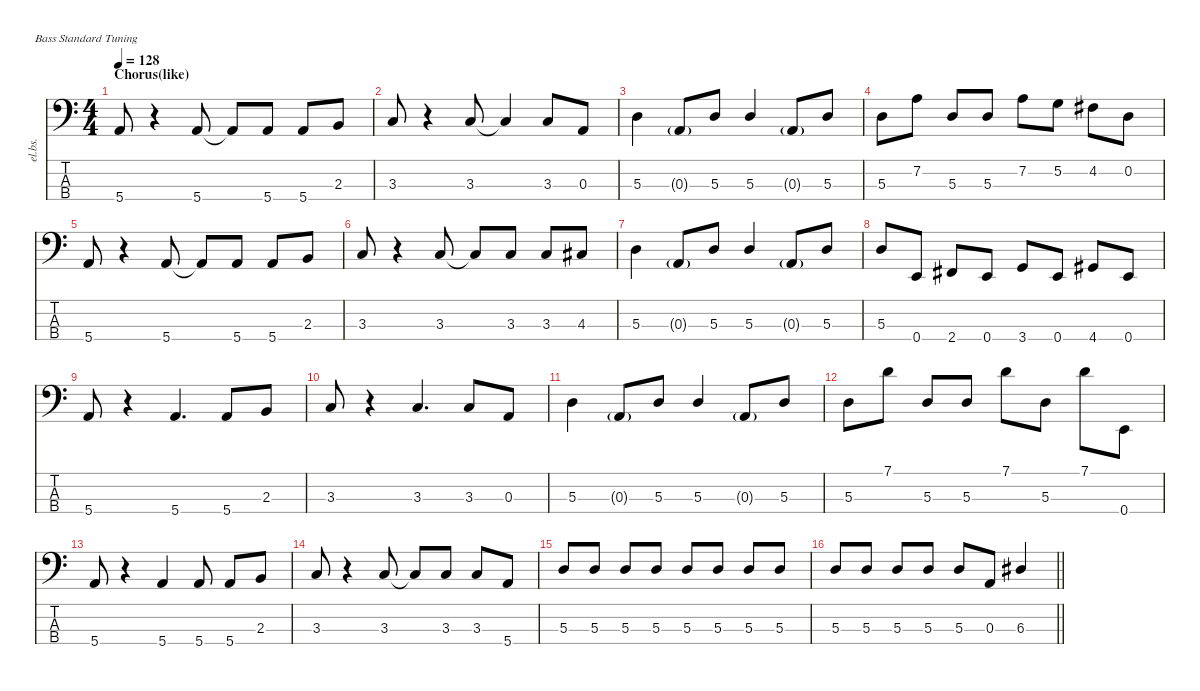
\defaultSystemsLayout 4
\hideDynamics
\bracketExtendMode nobrackets
\otherSystemsTrackNameOrientation horizontal
\track ("Bass(Duff)" "el.bs.") {instrument electricbassfinger}
\staff {score tabs}
\tuning (G2 D2 A1 E1)
\ts (4 4)
\section ("" "Chorus(like)")
\tempo 128
\clef f4
\ks c
5.4.8{dy f beam Up} r.4{beam Up} 5.4.8{beam Up} 5.4{t}.8{beam Up} 5.4.8{beam Up} 5.4.8{beam Up} 2.3.8{beam Up} |
3.3.8{beam Up} r.4{beam Up} 3.3.8{beam Up} 3.3{t}.4{beam Up} 3.3.8{beam Up} 0.3.8{beam Up} |
5.3.4{beam Down} 0.3{g}.8{dy mf beam Up} 5.3.8{dy f beam Up} 5.3.4{beam Up} 0.3{g}.8{dy mf beam Up} 5.3.8{dy f beam Up} |
5.3.8{beam Down} 7.2.8{beam Down} 5.3.8{beam Up} 5.3.8{beam Up} 7.2.8{beam Down} 5.2.8{beam Down} 4.2{acc #}.8{beam Down} 0.2.8{beam Down} |
5.4.8{beam Up} r.4{beam Up} 5.4.8{beam Up} 5.4{t}.8{beam Up} 5.4.8{beam Up} 5.4.8{beam Up} 2.3.8{beam Up} |
3.3.8{beam Up} r.4{beam Up} 3.3.8{beam Up} 3.3{t}.8{beam Up} 3.3.8{beam Up} 3.3.8{beam Up} 4.3{acc #}.8{beam Up} |
5.3.4{beam Down} 0.3{g}.8{dy mf beam Up} 5.3.8{dy f beam Up} 5.3.4{beam Up} 0.3{g}.8{dy mf beam Up} 5.3.8{dy f beam Up} |
5.3.8{beam Up} 0.4.8{beam Up} 2.4{acc #}.8{beam Up} 0.4.8{beam Up} 3.4.8{beam Up} 0.4.8{beam Up} 4.4{acc #}.8{beam Up} 0.4.8{beam Up} |
5.4.8{beam Up} r.4{beam Up} 5.4.4{d beam Up} 5.4.8{beam Up} 2.3.8{beam Up} |
3.3.8{beam Up} r.4{beam Up} 3.3.4{d beam Up} 3.3.8{beam Up} 0.3.8{beam Up} |
5.3.4{beam Down} 0.3{g}.8{dy mf beam Up} 5.3.8{dy f beam Up} 5.3.4{beam Up} 0.3{g}.8{dy mf beam Up} 5.3.8{dy f beam Up} |
5.3.8{beam Down} 7.1.8{beam Down} 5.3.8{beam Up} 5.3.8{beam Up} 7.1.8{beam Down} 5.3.8{beam Down} 7.1.8{beam Down} 0.4.8{beam Down} |
5.4.8{beam Up} r.4{beam Up} 5.4.4{beam Up} 5.4.8{beam Up} 5.4.8{beam Up} 2.3.8{beam Up} |
3.3.8{beam Up} r.4{beam Up} 3.3.8{beam Up} 3.3{t}.8{beam Up} 3.3.8{beam Up} 3.3.8{beam Up} 5.4.8{beam Up} |
5.3.8{beam Up} 5.3.8{beam Up} 5.3.8{beam Up} 5.3.8{beam Up} 5.3.8{beam Up} 5.3.8{beam Up} 5.3.8{beam Up} 5.3.8{beam Up} |
\barLineRight lightlight
5.3.8{beam Up} 5.3.8{beam Up} 5.3.8{beam Up} 5.3.8{beam Up} 5.3.8{beam Up} 0.3.8{beam Up} 6.3{acc #}.4{beam Up}
